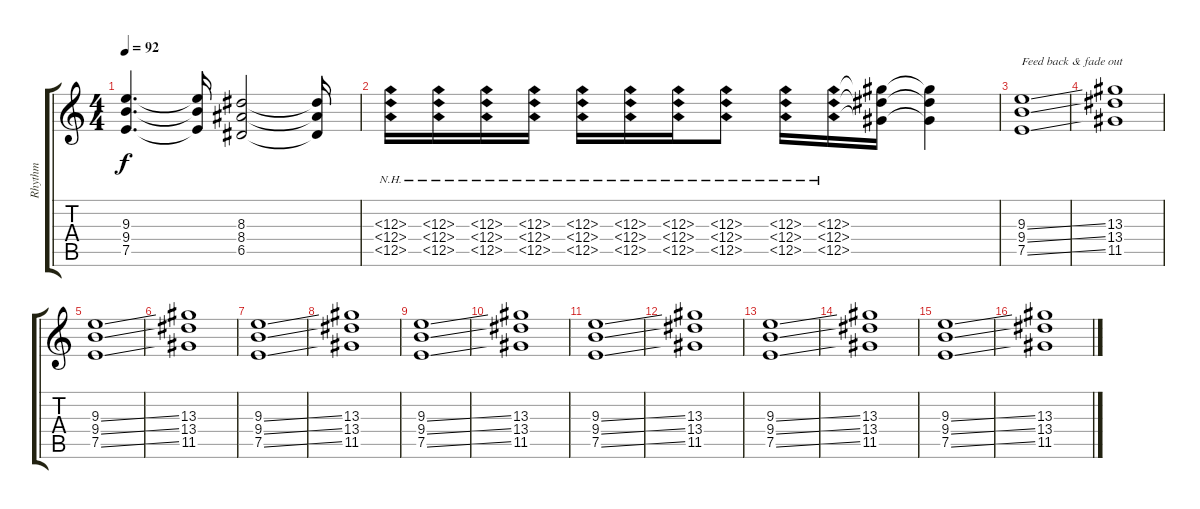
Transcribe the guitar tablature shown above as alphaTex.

\track ("Rhythm" "Rhythm") {instrument distortionguitar}
\staff {score tabs}
\tuning (E4 B3 G3 D3 A2 E2) {hide}
\ts (4 4)
\tempo 92
\clef g2
\ks c
(9.3 9.4 7.5).4{d dy f} (9.3{t} 9.4{t} 7.5{t}).16 (8.3 8.4 6.5).2 (8.3{t} 8.4{t} 6.5{t}).16 |
(13.3{nh} 13.4{nh} 11.5{nh}).16 (13.3{nh} 13.4{nh} 11.5{nh}).16 (13.3{nh} 13.4{nh} 11.5{nh}).16 (13.3{nh} 13.4{nh} 11.5{nh}).16 (13.3{nh} 13.4{nh} 11.5{nh}).16 (13.3{nh} 13.4{nh} 11.5{nh}).16 (13.3{nh} 13.4{nh} 11.5{nh}).16 (13.3{nh} 13.4{nh} 11.5{nh}).8 (13.3{nh} 13.4{nh} 11.5{nh}).16 (13.3{nh} 13.4{nh} 11.5{nh}).16 (13.3{t} 13.4{t} 11.5{t}).16 (13.3{t} 13.4{t} 11.5{t}).4 |
(9.3{ss} 9.4{ss} 7.5{ss}).1{txt "Feed back & fade out" volume 10} |
(13.3 13.4 11.5).1 |
(9.3{ss} 9.4{ss} 7.5{ss}).1{volume 9} |
(13.3 13.4 11.5).1 |
(9.3{ss} 9.4{ss} 7.5{ss}).1{volume 8} |
(13.3 13.4 11.5).1 |
(9.3{ss} 9.4{ss} 7.5{ss}).1{volume 7} |
(13.3 13.4 11.5).1 |
(9.3{ss} 9.4{ss} 7.5{ss}).1{volume 6} |
(13.3 13.4 11.5).1 |
(9.3{ss} 9.4{ss} 7.5{ss}).1{volume 5} |
(13.3 13.4 11.5).1 |
(9.3{ss} 9.4{ss} 7.5{ss}).1{volume 4} |
(13.3 13.4 11.5).1
